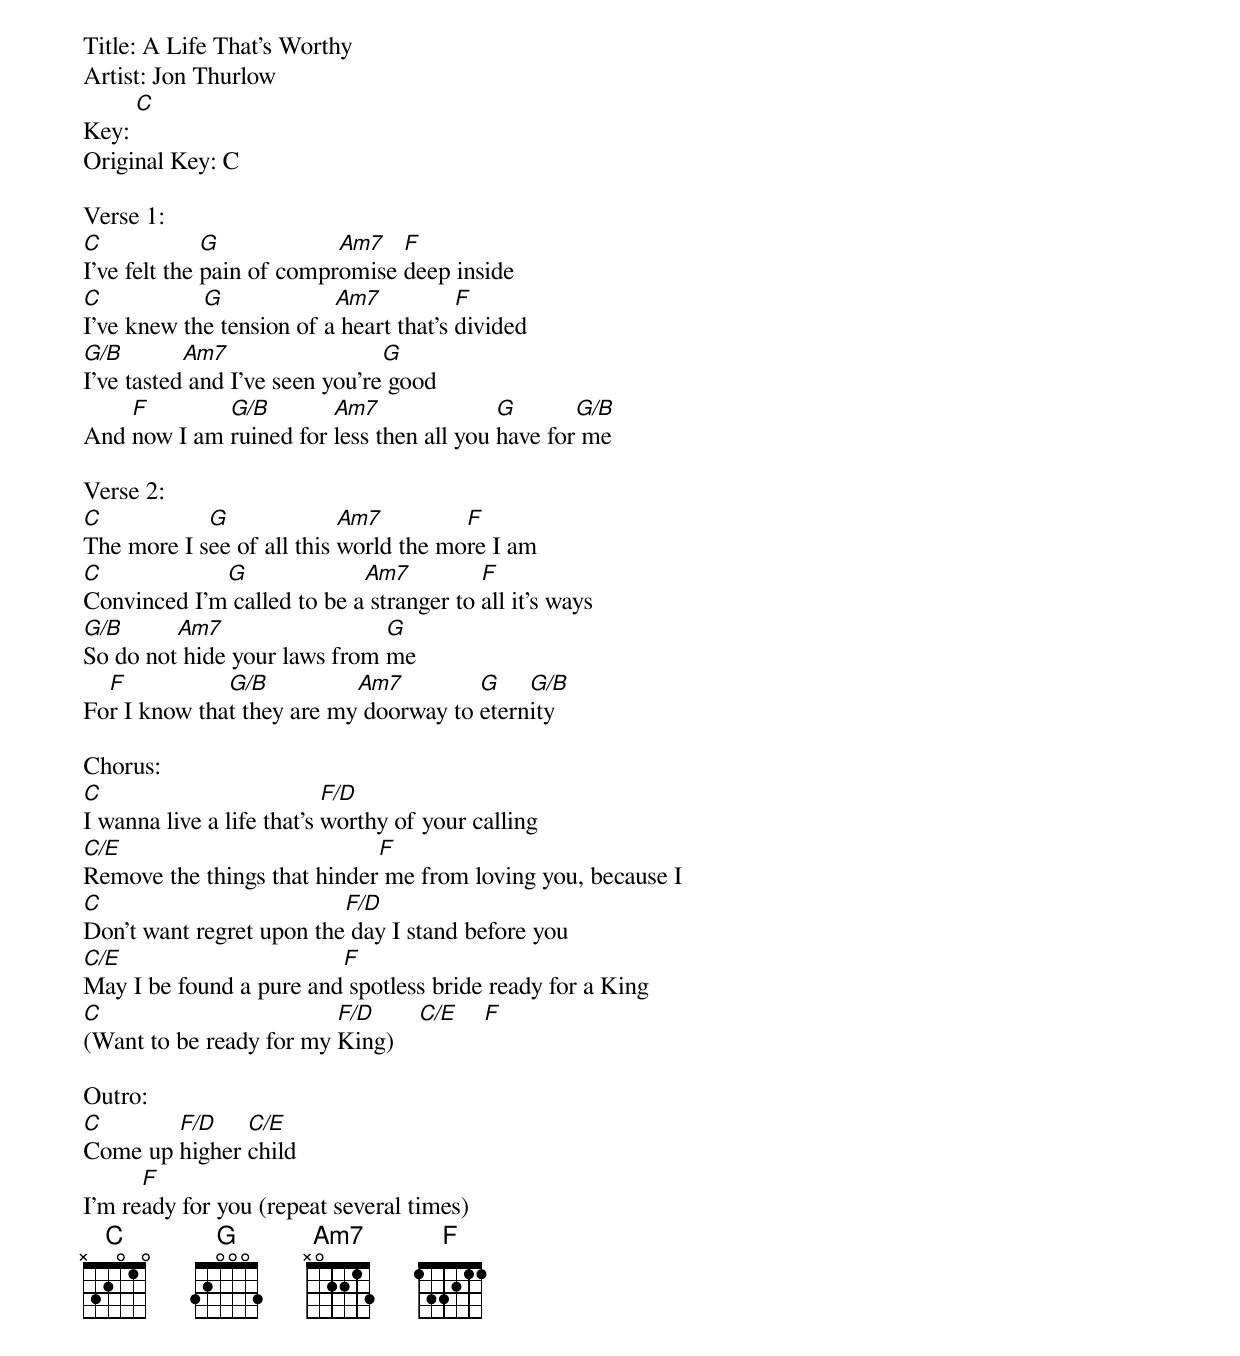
Title: A Life That's Worthy
Artist: Jon Thurlow
Key: [C]
Original Key: C

Verse 1:
[C]I've felt the [G]pain of compr[Am7]omise [F]deep inside
[C]I've knew th[G]e tension of a[Am7] heart that's [F]divided
[G/B]I've tasted[Am7] and I've seen you're[G] good
And [F]now I am [G/B]ruined for [Am7]less then all you [G]have for[G/B] me

Verse 2:
[C]The more I s[G]ee of all this [Am7]world the mo[F]re I am
[C]Convinced I'm[G] called to be a[Am7] stranger to [F]all it's ways
[G/B]So do not[Am7] hide your laws from [G]me
Fo[F]r I know tha[G/B]t they are my[Am7] doorway to [G]etern[G/B]ity

Chorus:
[C]I wanna live a life that's [F/D]worthy of your calling
[C/E]Remove the things that hinder[F] me from loving you, because I
[C]Don't want regret upon the[F/D] day I stand before you
[C/E]May I be found a pure and[F] spotless bride ready for a King
[C](Want to be ready for my [F/D]King)    [C/E]    [F]

Outro:
[C]Come up [F/D]higher [C/E]child
I'm re[F]ady for you	(repeat several times)
